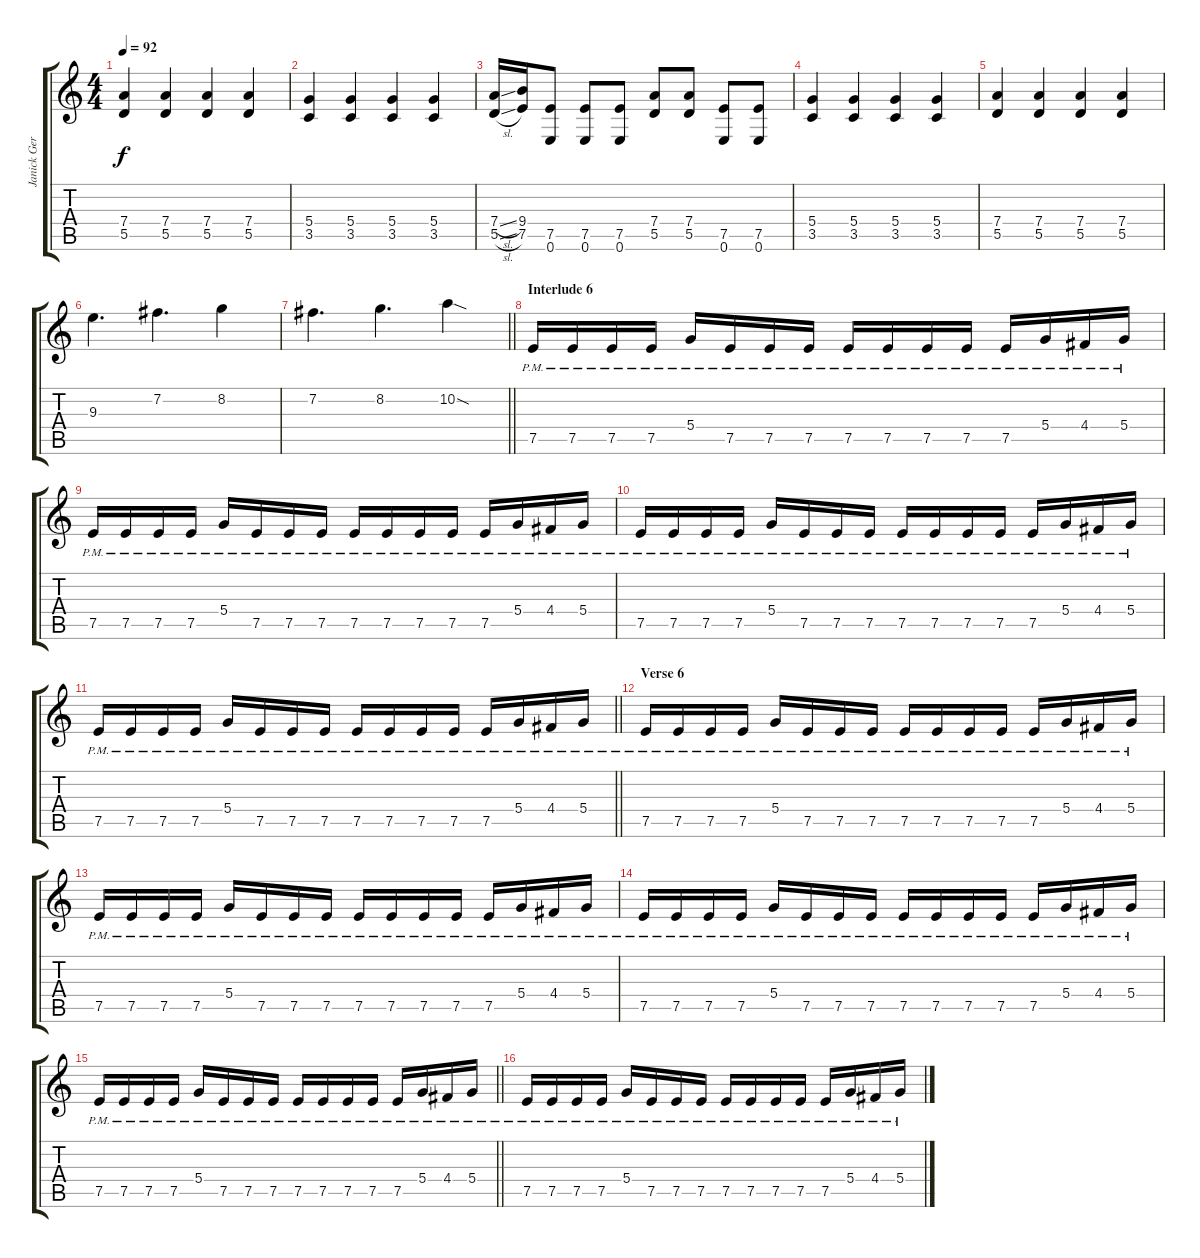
\track ("Janick Gers" "Janick Ger") {instrument overdrivenguitar}
\staff {score tabs}
\tuning (E4 B3 G3 D3 A2 E2) {hide}
\ts (4 4)
\tempo 92
\clef g2
\ks c
(7.4 5.5).4{dy f} (7.4 5.5).4 (7.4 5.5).4 (7.4 5.5).4 |
(5.4 3.5).4 (5.4 3.5).4 (5.4 3.5).4 (5.4 3.5).4 |
(7.4{sl} 5.5{sl}).16 (9.4 7.5).16 (7.5 0.6).8 (7.5 0.6).8 (7.5 0.6).8 (7.4 5.5).8 (7.4 5.5).8 (7.5 0.6).8 (7.5 0.6).8 |
(5.4 3.5).4 (5.4 3.5).4 (5.4 3.5).4 (5.4 3.5).4 |
(7.4 5.5).4 (7.4 5.5).4 (7.4 5.5).4 (7.4 5.5).4 |
9.3.4{d} 7.2.4{d} 8.2.4 |
\barLineRight lightlight
7.2.4{d} 8.2.4{d} 10.2{sod}.4 |
\section ("" "Interlude 6")
7.5{pm}.16 7.5{pm}.16 7.5{pm}.16 7.5{pm}.16 5.4{pm}.16 7.5{pm}.16 7.5{pm}.16 7.5{pm}.16 7.5{pm}.16 7.5{pm}.16 7.5{pm}.16 7.5{pm}.16 7.5{pm}.16 5.4{pm}.16 4.4{pm}.16 5.4{pm}.16 |
7.5{pm}.16 7.5{pm}.16 7.5{pm}.16 7.5{pm}.16 5.4{pm}.16 7.5{pm}.16 7.5{pm}.16 7.5{pm}.16 7.5{pm}.16 7.5{pm}.16 7.5{pm}.16 7.5{pm}.16 7.5{pm}.16 5.4{pm}.16 4.4{pm}.16 5.4{pm}.16 |
7.5{pm}.16 7.5{pm}.16 7.5{pm}.16 7.5{pm}.16 5.4{pm}.16 7.5{pm}.16 7.5{pm}.16 7.5{pm}.16 7.5{pm}.16 7.5{pm}.16 7.5{pm}.16 7.5{pm}.16 7.5{pm}.16 5.4{pm}.16 4.4{pm}.16 5.4{pm}.16 |
\barLineRight lightlight
7.5{pm}.16 7.5{pm}.16 7.5{pm}.16 7.5{pm}.16 5.4{pm}.16 7.5{pm}.16 7.5{pm}.16 7.5{pm}.16 7.5{pm}.16 7.5{pm}.16 7.5{pm}.16 7.5{pm}.16 7.5{pm}.16 5.4{pm}.16 4.4{pm}.16 5.4{pm}.16 |
\section ("" "Verse 6")
7.5{pm}.16 7.5{pm}.16 7.5{pm}.16 7.5{pm}.16 5.4{pm}.16 7.5{pm}.16 7.5{pm}.16 7.5{pm}.16 7.5{pm}.16 7.5{pm}.16 7.5{pm}.16 7.5{pm}.16 7.5{pm}.16 5.4{pm}.16 4.4{pm}.16 5.4{pm}.16 |
7.5{pm}.16 7.5{pm}.16 7.5{pm}.16 7.5{pm}.16 5.4{pm}.16 7.5{pm}.16 7.5{pm}.16 7.5{pm}.16 7.5{pm}.16 7.5{pm}.16 7.5{pm}.16 7.5{pm}.16 7.5{pm}.16 5.4{pm}.16 4.4{pm}.16 5.4{pm}.16 |
7.5{pm}.16 7.5{pm}.16 7.5{pm}.16 7.5{pm}.16 5.4{pm}.16 7.5{pm}.16 7.5{pm}.16 7.5{pm}.16 7.5{pm}.16 7.5{pm}.16 7.5{pm}.16 7.5{pm}.16 7.5{pm}.16 5.4{pm}.16 4.4{pm}.16 5.4{pm}.16 |
\barLineRight lightlight
7.5{pm}.16 7.5{pm}.16 7.5{pm}.16 7.5{pm}.16 5.4{pm}.16 7.5{pm}.16 7.5{pm}.16 7.5{pm}.16 7.5{pm}.16 7.5{pm}.16 7.5{pm}.16 7.5{pm}.16 7.5{pm}.16 5.4{pm}.16 4.4{pm}.16 5.4{pm}.16 |
7.5{pm}.16 7.5{pm}.16 7.5{pm}.16 7.5{pm}.16 5.4{pm}.16 7.5{pm}.16 7.5{pm}.16 7.5{pm}.16 7.5{pm}.16 7.5{pm}.16 7.5{pm}.16 7.5{pm}.16 7.5{pm}.16 5.4{pm}.16 4.4{pm}.16 5.4{pm}.16
